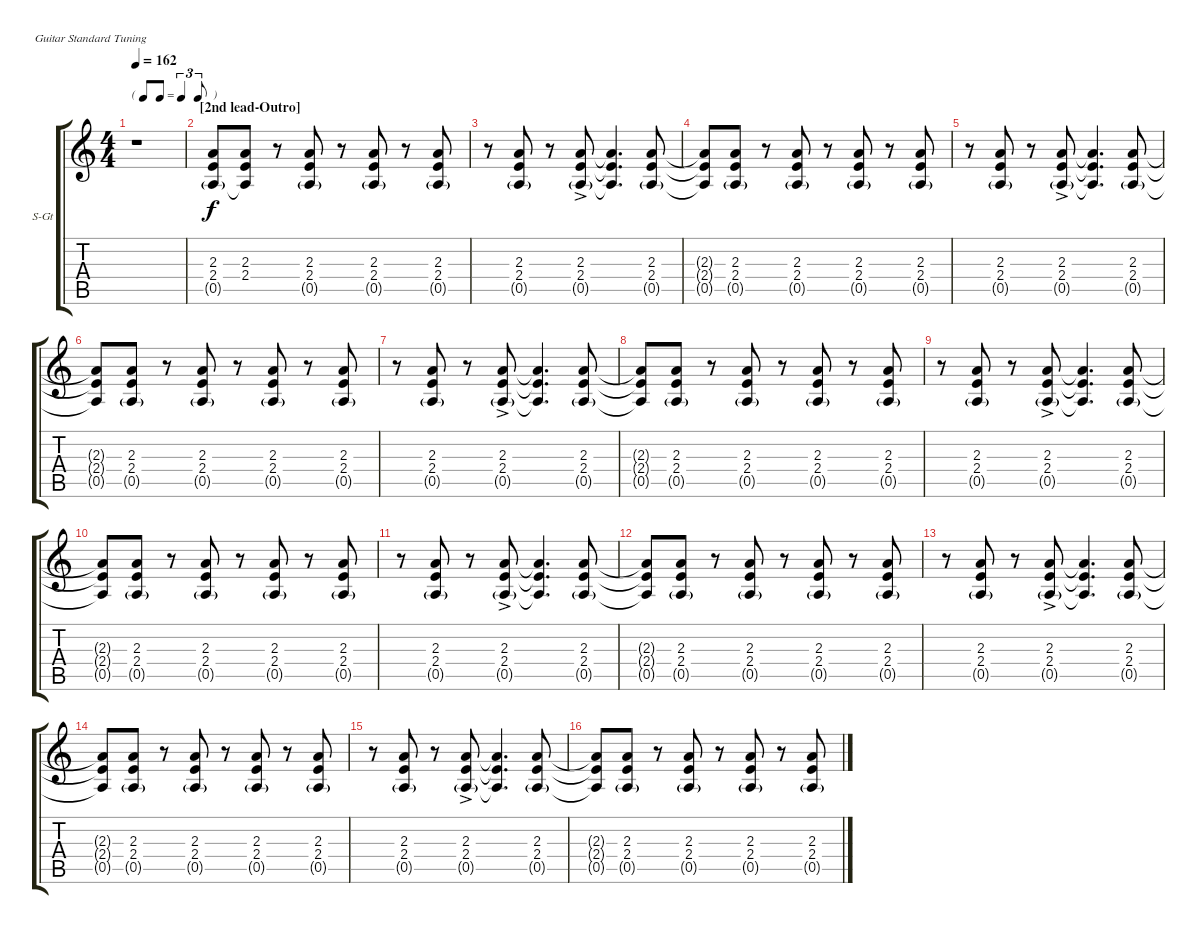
\bracketExtendMode groupsimilarinstruments
\firstSystemTrackNameOrientation horizontal
\otherSystemsTrackNameOrientation horizontal
\track ("Rhythm Guitar (Intro)" "S-Gt") {instrument acousticguitarsteel}
\staff {score tabs}
\tuning (E4 B3 G3 D3 A2 E2)
\ts (4 4)
\tf triplet8th
\tempo 162
\clef g2
\ks c
r.1{dy f} |
\section ("" "[2nd lead-Outro]")
(2.4 0.5{g} 2.3).8 (2.3 2.4 0.5{t}).8 r.8 (2.3 2.4 0.5{g}).8 r.8 (2.3 2.4 0.5{g}).8 r.8 (2.3 2.4 0.5{g}).8 |
r.8 (2.3 2.4 0.5{g}).8 r.8 (2.4 0.5{g} 2.3{ac}).8 (2.4{t} 0.5{t} 2.3{t}).4{d} (2.3 2.4 0.5{g}).8 |
(2.3{t} 2.4{t} 0.5{t}).8 (2.3 2.4 0.5{g}).8 r.8 (2.3 2.4 0.5{g}).8 r.8 (2.3 2.4 0.5{g}).8 r.8 (2.3 2.4 0.5{g}).8 |
r.8 (2.3 2.4 0.5{g}).8 r.8 (2.4 0.5{g} 2.3{ac}).8 (2.4{t} 0.5{t} 2.3{t}).4{d} (2.3 2.4 0.5{g}).8 |
(2.3{t} 2.4{t} 0.5{t}).8 (2.3 2.4 0.5{g}).8 r.8 (2.3 2.4 0.5{g}).8 r.8 (2.3 2.4 0.5{g}).8 r.8 (2.3 2.4 0.5{g}).8 |
r.8 (2.3 2.4 0.5{g}).8 r.8 (2.4 0.5{g} 2.3{ac}).8 (2.4{t} 0.5{t} 2.3{t}).4{d} (2.3 2.4 0.5{g}).8 |
(2.3{t} 2.4{t} 0.5{t}).8 (2.3 2.4 0.5{g}).8 r.8 (2.3 2.4 0.5{g}).8 r.8 (2.3 2.4 0.5{g}).8 r.8 (2.3 2.4 0.5{g}).8 |
r.8 (2.3 2.4 0.5{g}).8 r.8 (2.4 0.5{g} 2.3{ac}).8 (2.4{t} 0.5{t} 2.3{t}).4{d} (2.3 2.4 0.5{g}).8 |
(2.3{t} 2.4{t} 0.5{t}).8 (2.3 2.4 0.5{g}).8 r.8 (2.3 2.4 0.5{g}).8 r.8 (2.3 2.4 0.5{g}).8 r.8 (2.3 2.4 0.5{g}).8 |
r.8 (2.3 2.4 0.5{g}).8 r.8 (2.4 0.5{g} 2.3{ac}).8 (2.4{t} 0.5{t} 2.3{t}).4{d} (2.3 2.4 0.5{g}).8 |
(2.3{t} 2.4{t} 0.5{t}).8 (2.3 2.4 0.5{g}).8 r.8 (2.3 2.4 0.5{g}).8 r.8 (2.3 2.4 0.5{g}).8 r.8 (2.3 2.4 0.5{g}).8 |
r.8 (2.3 2.4 0.5{g}).8 r.8 (2.4 0.5{g} 2.3{ac}).8 (2.4{t} 0.5{t} 2.3{t}).4{d} (2.3 2.4 0.5{g}).8 |
(2.3{t} 2.4{t} 0.5{t}).8 (2.3 2.4 0.5{g}).8 r.8 (2.3 2.4 0.5{g}).8 r.8 (2.3 2.4 0.5{g}).8 r.8 (2.3 2.4 0.5{g}).8 |
r.8 (2.3 2.4 0.5{g}).8 r.8 (2.4 0.5{g} 2.3{ac}).8 (2.4{t} 0.5{t} 2.3{t}).4{d} (2.3 2.4 0.5{g}).8 |
(2.3{t} 2.4{t} 0.5{t}).8 (2.3 2.4 0.5{g}).8 r.8 (2.3 2.4 0.5{g}).8 r.8 (2.3 2.4 0.5{g}).8 r.8 (2.3 2.4 0.5{g}).8
